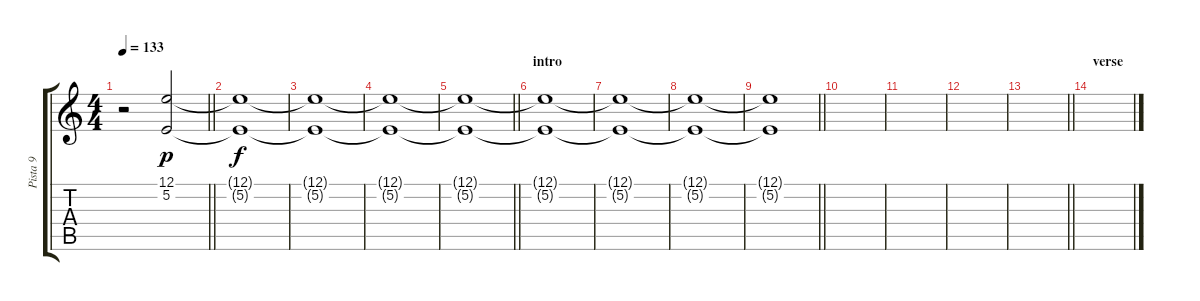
\track ("Pista 9" "Pista 9") {instrument pad7halo}
\staff {score tabs}
\tuning (E4 B3 G3 D3 A2 E2) {hide}
\ts (4 4)
\tempo 133
\clef g2
\barLineRight lightlight
\ks c
r.2{dy p instrument fx6goblins} (12.1 5.2).2 |
(12.1{t} 5.2{t}).1{dy f} |
(12.1{t} 5.2{t}).1 |
(12.1{t} 5.2{t}).1 |
\barLineRight lightlight
(12.1{t} 5.2{t}).1 |
\section ("" "intro")
(12.1{t} 5.2{t}).1 |
(12.1{t} 5.2{t}).1 |
(12.1{t} 5.2{t}).1 |
\barLineRight lightlight
(12.1{t} 5.2{t}).1 |
|
|
|
\barLineRight lightlight
|
\section ("" "verse")
